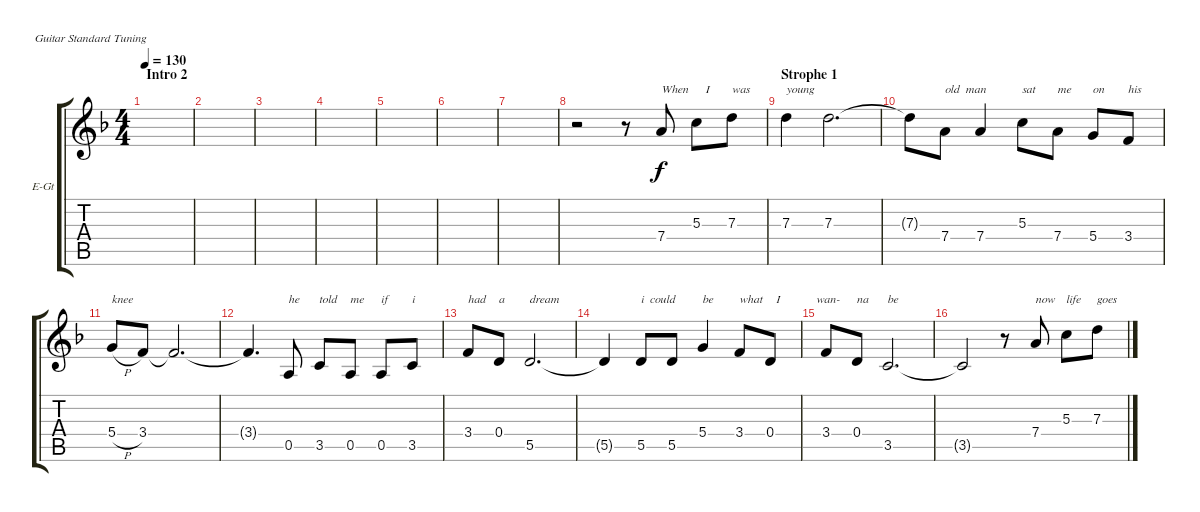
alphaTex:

\defaultSystemsLayout 4
\bracketExtendMode groupsimilarinstruments
\firstSystemTrackNameOrientation horizontal
\otherSystemsTrackNameOrientation horizontal
\track ("Vocals" "E-Gt") {instrument electricguitarclean}
\staff {score tabs}
\tuning (E4 B3 G3 D3 A2 E2)
\ts (4 4)
\section ("" "Intro 2")
\tempo 130
\clef g2
\ks dminor
|
|
|
|
|
|
|
r.2 r.8 7.4.8{txt "When"} 5.3.8{txt "   I"} 7.3.8{txt "was"} |
\section ("" "Strophe 1")
7.3.4{txt "young"} 7.3.2{d} |
7.3{t}.8 7.4.8{txt "old  man"} 7.4.4 5.3.8{txt "sat"} 7.4.8{txt "me"} 5.4.8{txt "on"} 3.4.8{txt "his"} |
5.4{h}.8{txt "knee"} 3.4.8 3.4{t}.2{d} |
3.4{t}.4{d} 0.5.8{txt "he"} 3.5.8{txt "told"} 0.5.8{txt "me"} 0.5.8{txt "if"} 3.5.8{txt "i"} |
3.4.8{txt "had"} 0.4.8{txt "a"} 5.5.2{d txt "dream"} |
5.5{t}.4 5.5.8{txt "i  could"} 5.5.8 5.4.4{txt "be"} 3.4.8{txt "what"} 0.4.8{txt "  I            wan-"} |
3.4.8 0.4.8{txt "na"} 3.5.2{d txt "be"} |
3.5{t}.2 r.8 7.4.8{txt "now"} 5.3.8{txt "life"} 7.3.8{txt "goes"}
